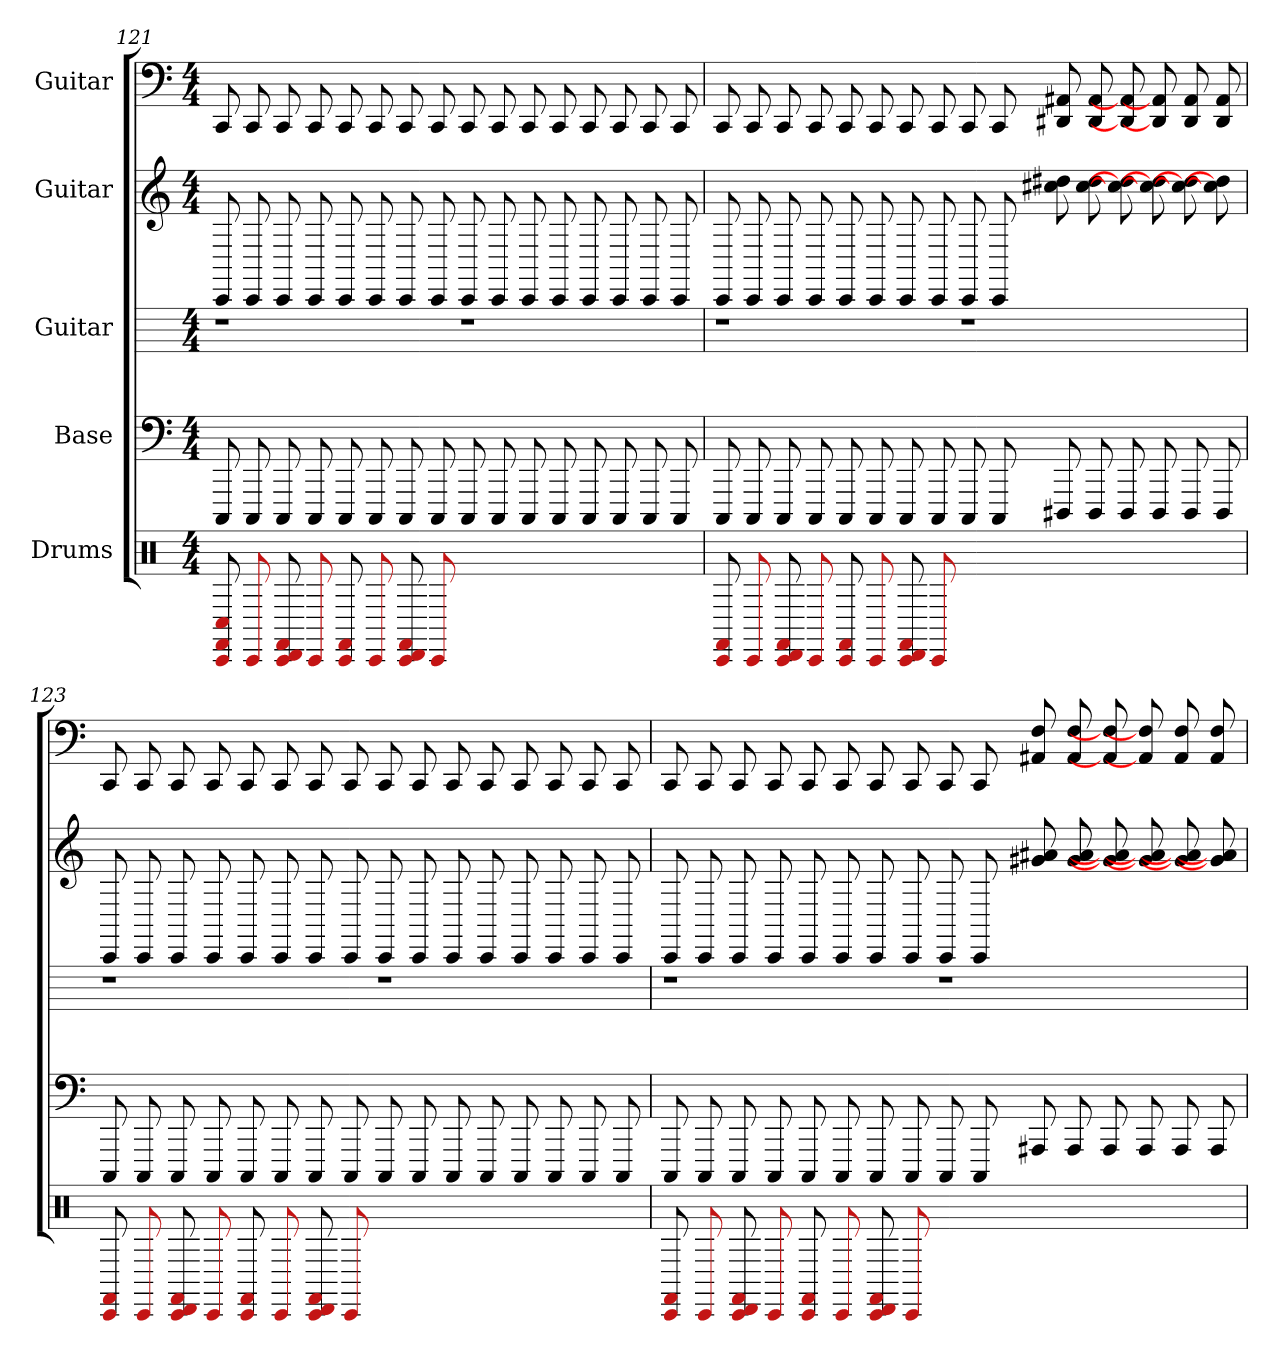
**kern	**kern	**kern	**kern	**kern
*part5	*part4	*part3	*part2	*part1
*staff5	*staff4	*staff3	*staff2	*staff1
*I"Drums	*I"Base	*I"Guitar	*I"Guitar	*I"Guitar
*clefX	*	*	*	*
*k[]	*k[]	*k[]	*k[]	*k[]
*M4/4	*M4/4	*M4/4	*M4/4	*M4/4
=121	=121	=121	=121	=121
8C# 8FF 8CC	8CCC	1r	8CC	8CC
8CC	8CCC	.	8CC	8CC
8FF 8DD 8CC	8CCC	.	8CC	8CC
8CC	8CCC	.	8CC	8CC
8FF 8CC	8CCC	.	8CC	8CC
8CC	8CCC	.	8CC	8CC
8FF 8DD 8CC	8CCC	.	8CC	8CC
8CC	8CCC	.	8CC	8CC
1ryy	8CCC	1r	8CC	8CC
.	8CCC	.	8CC	8CC
.	8CCC	.	8CC	8CC
.	8CCC	.	8CC	8CC
.	8CCC	.	8CC	8CC
.	8CCC	.	8CC	8CC
.	8CCC	.	8CC	8CC
.	8CCC	.	8CC	8CC
=122	=122	=122	=122	=122
8FF 8CC	8CCC	1r	8CC	8CC
8CC	8CCC	.	8CC	8CC
8FF 8DD 8CC	8CCC	.	8CC	8CC
8CC	8CCC	.	8CC	8CC
8FF 8CC	8CCC	.	8CC	8CC
8CC	8CCC	.	8CC	8CC
8FF 8DD 8CC	8CCC	.	8CC	8CC
8CC	8CCC	.	8CC	8CC
1ryy	8CCC	1r	8CC	8CC
.	8CCC	.	8CC	8CC
.	8DDD#	.	8dd# 8cc#	8AA# 8DD#
.	8DDD#	.	8dd# 8cc#	8AA# 8DD#
.	8DDD#	.	8dd#] 8cc#]	8AA#] 8DD#]
.	8DDD#	.	8dd#] 8cc#]	8AA#] 8DD#]
.	8DDD#	.	8dd#] 8cc#]	8AA# 8DD#
.	8DDD#	.	8dd#] 8cc#]	8AA# 8DD#
=123	=123	=123	=123	=123
8FF 8CC	8CCC	1r	8CC	8CC
8CC	8CCC	.	8CC	8CC
8FF 8DD 8CC	8CCC	.	8CC	8CC
8CC	8CCC	.	8CC	8CC
8FF 8CC	8CCC	.	8CC	8CC
8CC	8CCC	.	8CC	8CC
8FF 8DD 8CC	8CCC	.	8CC	8CC
8CC	8CCC	.	8CC	8CC
1ryy	8CCC	1r	8CC	8CC
.	8CCC	.	8CC	8CC
.	8CCC	.	8CC	8CC
.	8CCC	.	8CC	8CC
.	8CCC	.	8CC	8CC
.	8CCC	.	8CC	8CC
.	8CCC	.	8CC	8CC
.	8CCC	.	8CC	8CC
=124	=124	=124	=124	=124
8FF 8CC	8CCC	1r	8CC	8CC
8CC	8CCC	.	8CC	8CC
8FF 8DD 8CC	8CCC	.	8CC	8CC
8CC	8CCC	.	8CC	8CC
8FF 8CC	8CCC	.	8CC	8CC
8CC	8CCC	.	8CC	8CC
8FF 8DD 8CC	8CCC	.	8CC	8CC
8CC	8CCC	.	8CC	8CC
1ryy	8CCC	1r	8CC	8CC
.	8CCC	.	8CC	8CC
.	8AAA#	.	8a# 8g#	8F 8AA#
.	8AAA#	.	8a# 8g#	8F 8AA#
.	8AAA#	.	8a#] 8g#]	8F] 8AA#]
.	8AAA#	.	8a#] 8g#]	8F] 8AA#]
.	8AAA#	.	8a#] 8g#]	8F 8AA#
.	8AAA#	.	8a#] 8g#]	8F 8AA#
=	=	=	=	=
*-	*-	*-	*-	*-
